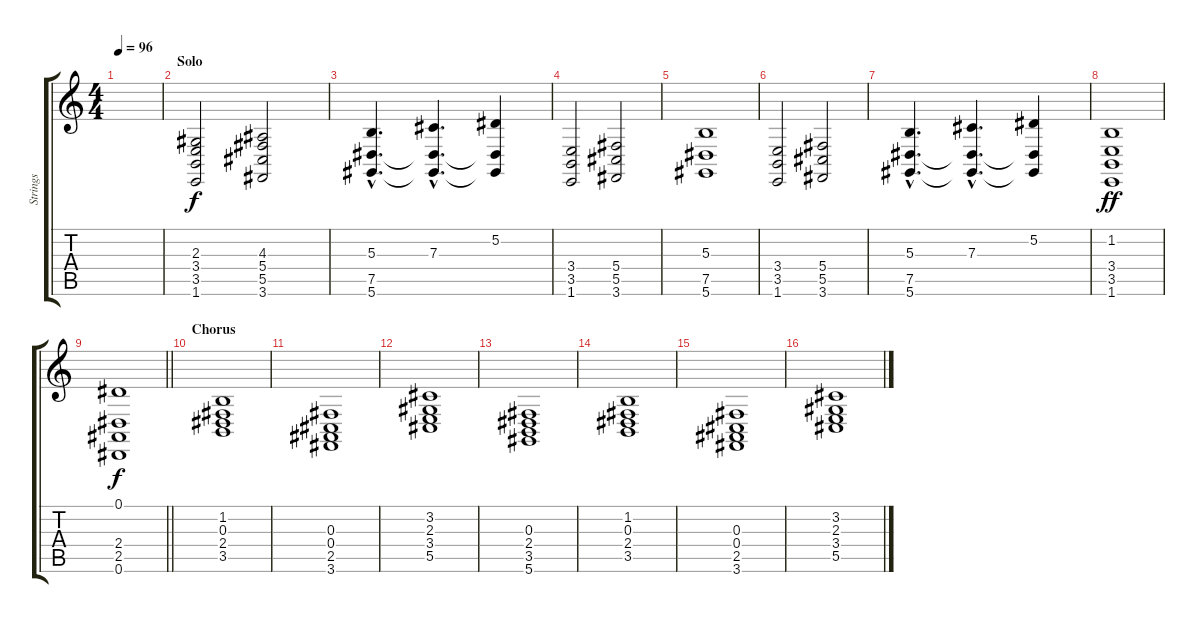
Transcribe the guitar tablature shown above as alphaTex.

\track ("Strings" "Strings") {instrument stringensemble1}
\staff {score tabs}
\tuning (Eb4 Bb3 Gb3 Db3 Ab2 Eb2) {hide}
\ts (4 4)
\tempo 96
\clef g2
\ks c
|
\section ("" "Solo")
(2.3 3.4 3.5 1.6).2{volume 8 instrument stringensemble1} (4.3 5.4 5.5 3.6).2 |
(5.3{hac} 7.5{hac} 5.6{hac}).4{d} (7.3{hac} 7.5{hac t} 5.6{hac t}).4{d} (5.2 7.5{t} 5.6{t}).4 |
(3.4 3.5 1.6).2 (5.4 5.5 3.6).2 |
(5.3 7.5 5.6).1 |
(3.4 3.5 1.6).2 (5.4 5.5 3.6).2 |
(5.3{hac} 7.5{hac} 5.6{hac}).4{d} (7.3{hac} 7.5{hac t} 5.6{hac t}).4{d} (5.2 7.5{t} 5.6{t}).4 |
(1.2 3.4 3.5 1.6).1{dy ff} |
\barLineRight lightlight
(0.1 2.4 2.5 0.6).1{dy f} |
\section ("" "Chorus")
(1.2 0.3 2.4 3.5).1 |
(0.3 0.4 2.5 3.6).1 |
(3.2 2.3 3.4 5.5).1 |
(0.3 2.4 3.5 5.6).1 |
(1.2 0.3 2.4 3.5).1 |
(0.3 0.4 2.5 3.6).1 |
(3.2 2.3 3.4 5.5).1
